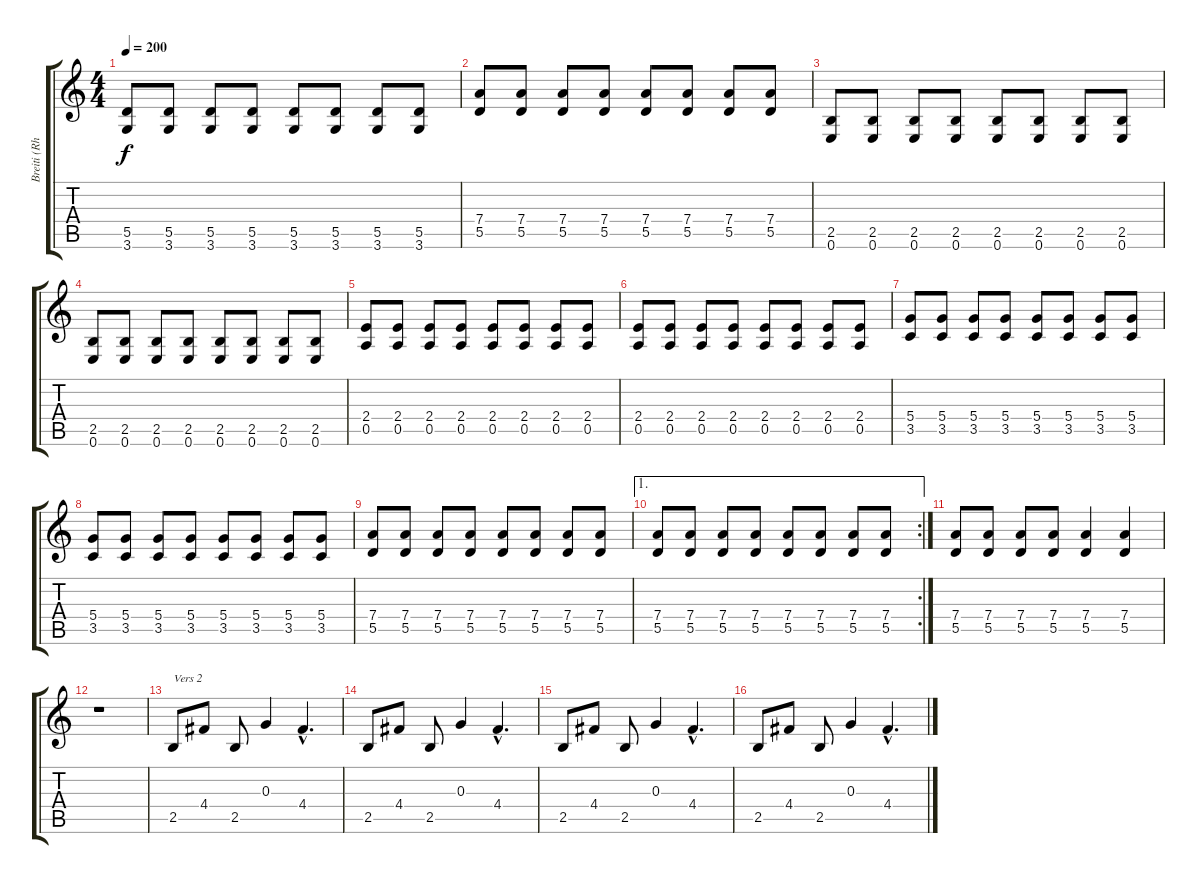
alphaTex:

\track ("Breiti (Rhythm Guitar)" "Breiti (Rh") {instrument overdrivenguitar}
\staff {score tabs}
\tuning (E4 B3 G3 D3 A2 E2) {hide}
\ts (4 4)
\tempo 200
\clef g2
\ks c
(5.5 3.6).8{dy f} (5.5 3.6).8 (5.5 3.6).8 (5.5 3.6).8 (5.5 3.6).8 (5.5 3.6).8 (5.5 3.6).8 (5.5 3.6).8 |
(7.4 5.5).8 (7.4 5.5).8 (7.4 5.5).8 (7.4 5.5).8 (7.4 5.5).8 (7.4 5.5).8 (7.4 5.5).8 (7.4 5.5).8 |
(2.5 0.6).8 (2.5 0.6).8 (2.5 0.6).8 (2.5 0.6).8 (2.5 0.6).8 (2.5 0.6).8 (2.5 0.6).8 (2.5 0.6).8 |
(2.5 0.6).8 (2.5 0.6).8 (2.5 0.6).8 (2.5 0.6).8 (2.5 0.6).8 (2.5 0.6).8 (2.5 0.6).8 (2.5 0.6).8 |
(2.4 0.5).8 (2.4 0.5).8 (2.4 0.5).8 (2.4 0.5).8 (2.4 0.5).8 (2.4 0.5).8 (2.4 0.5).8 (2.4 0.5).8 |
(2.4 0.5).8 (2.4 0.5).8 (2.4 0.5).8 (2.4 0.5).8 (2.4 0.5).8 (2.4 0.5).8 (2.4 0.5).8 (2.4 0.5).8 |
(5.4 3.5).8 (5.4 3.5).8 (5.4 3.5).8 (5.4 3.5).8 (5.4 3.5).8 (5.4 3.5).8 (5.4 3.5).8 (5.4 3.5).8 |
(5.4 3.5).8 (5.4 3.5).8 (5.4 3.5).8 (5.4 3.5).8 (5.4 3.5).8 (5.4 3.5).8 (5.4 3.5).8 (5.4 3.5).8 |
(7.4 5.5).8 (7.4 5.5).8 (7.4 5.5).8 (7.4 5.5).8 (7.4 5.5).8 (7.4 5.5).8 (7.4 5.5).8 (7.4 5.5).8 |
\ae 1
\rc 2
(7.4 5.5).8 (7.4 5.5).8 (7.4 5.5).8 (7.4 5.5).8 (7.4 5.5).8 (7.4 5.5).8 (7.4 5.5).8 (7.4 5.5).8 |
(7.4 5.5).8 (7.4 5.5).8 (7.4 5.5).8 (7.4 5.5).8 (7.4 5.5).4 (7.4 5.5).4 |
r.1 |
2.5.8{txt "Vers 2" instrument electricguitarclean} 4.4.8 2.5.8 0.3.4 4.4{hac}.4{d} |
2.5.8 4.4.8 2.5.8 0.3.4 4.4{hac}.4{d} |
2.5.8 4.4.8 2.5.8 0.3.4 4.4{hac}.4{d} |
2.5.8 4.4.8 2.5.8 0.3.4 4.4{hac}.4{d}
